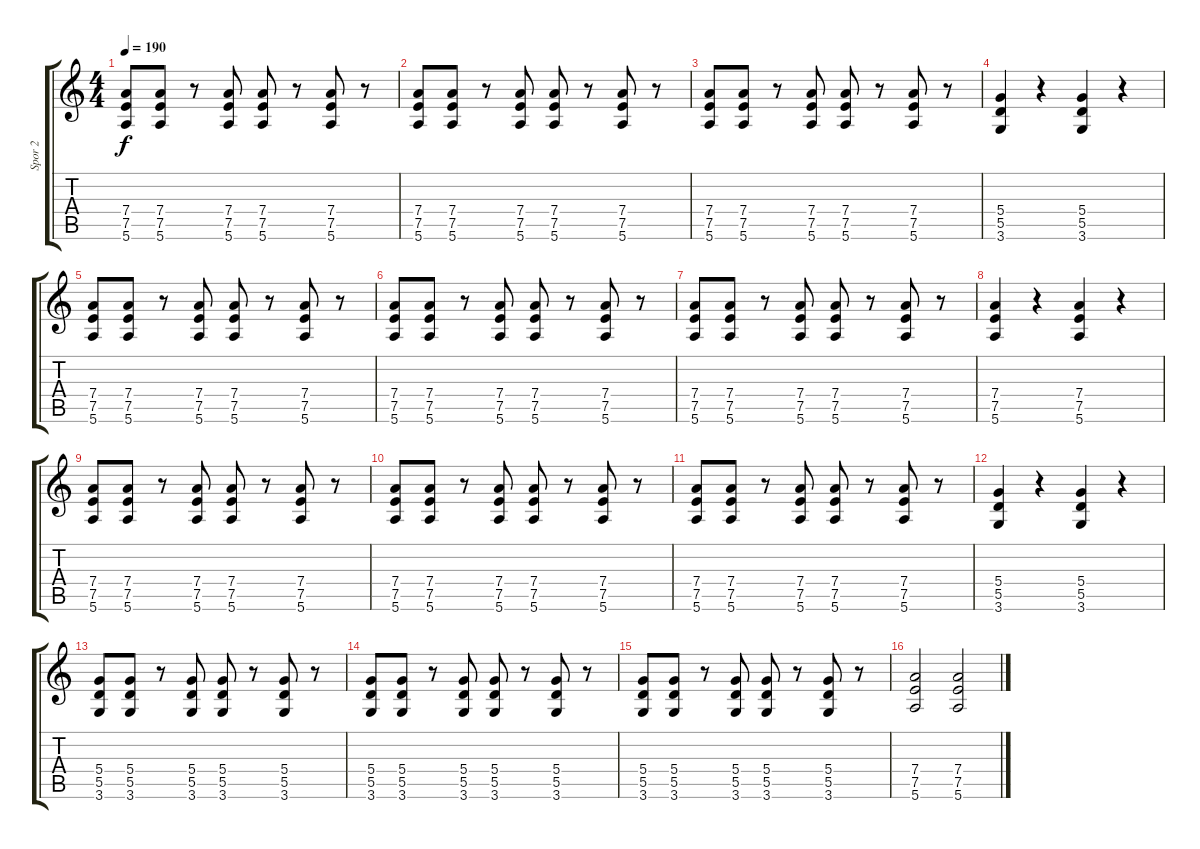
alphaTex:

\track ("Spor 2" "Spor 2") {instrument acousticguitarsteel}
\staff {score tabs}
\tuning (E4 B3 G3 D3 A2 E2) {hide}
\ts (4 4)
\tempo 190
\clef g2
\ks c
(7.4 7.5 5.6).8{dy f} (7.4 7.5 5.6).8 r.8 (7.4 7.5 5.6).8 (7.4 7.5 5.6).8 r.8 (7.4 7.5 5.6).8 r.8 |
(7.4 7.5 5.6).8 (7.4 7.5 5.6).8 r.8 (7.4 7.5 5.6).8 (7.4 7.5 5.6).8 r.8 (7.4 7.5 5.6).8 r.8 |
(7.4 7.5 5.6).8 (7.4 7.5 5.6).8 r.8 (7.4 7.5 5.6).8 (7.4 7.5 5.6).8 r.8 (7.4 7.5 5.6).8 r.8 |
(5.4 5.5 3.6).4 r.4 (5.4 5.5 3.6).4 r.4 |
(7.4 7.5 5.6).8 (7.4 7.5 5.6).8 r.8 (7.4 7.5 5.6).8 (7.4 7.5 5.6).8 r.8 (7.4 7.5 5.6).8 r.8 |
(7.4 7.5 5.6).8 (7.4 7.5 5.6).8 r.8 (7.4 7.5 5.6).8 (7.4 7.5 5.6).8 r.8 (7.4 7.5 5.6).8 r.8 |
(7.4 7.5 5.6).8 (7.4 7.5 5.6).8 r.8 (7.4 7.5 5.6).8 (7.4 7.5 5.6).8 r.8 (7.4 7.5 5.6).8 r.8 |
(7.4 7.5 5.6).4 r.4 (7.4 7.5 5.6).4 r.4 |
(7.4 7.5 5.6).8 (7.4 7.5 5.6).8 r.8 (7.4 7.5 5.6).8 (7.4 7.5 5.6).8 r.8 (7.4 7.5 5.6).8 r.8 |
(7.4 7.5 5.6).8 (7.4 7.5 5.6).8 r.8 (7.4 7.5 5.6).8 (7.4 7.5 5.6).8 r.8 (7.4 7.5 5.6).8 r.8 |
(7.4 7.5 5.6).8 (7.4 7.5 5.6).8 r.8 (7.4 7.5 5.6).8 (7.4 7.5 5.6).8 r.8 (7.4 7.5 5.6).8 r.8 |
(5.4 5.5 3.6).4 r.4 (5.4 5.5 3.6).4 r.4 |
(5.4 5.5 3.6).8 (5.4 5.5 3.6).8 r.8 (5.4 5.5 3.6).8 (5.4 5.5 3.6).8 r.8 (5.4 5.5 3.6).8 r.8 |
(5.4 5.5 3.6).8 (5.4 5.5 3.6).8 r.8 (5.4 5.5 3.6).8 (5.4 5.5 3.6).8 r.8 (5.4 5.5 3.6).8 r.8 |
(5.4 5.5 3.6).8 (5.4 5.5 3.6).8 r.8 (5.4 5.5 3.6).8 (5.4 5.5 3.6).8 r.8 (5.4 5.5 3.6).8 r.8 |
(7.4 7.5 5.6).2 (7.4 7.5 5.6).2
